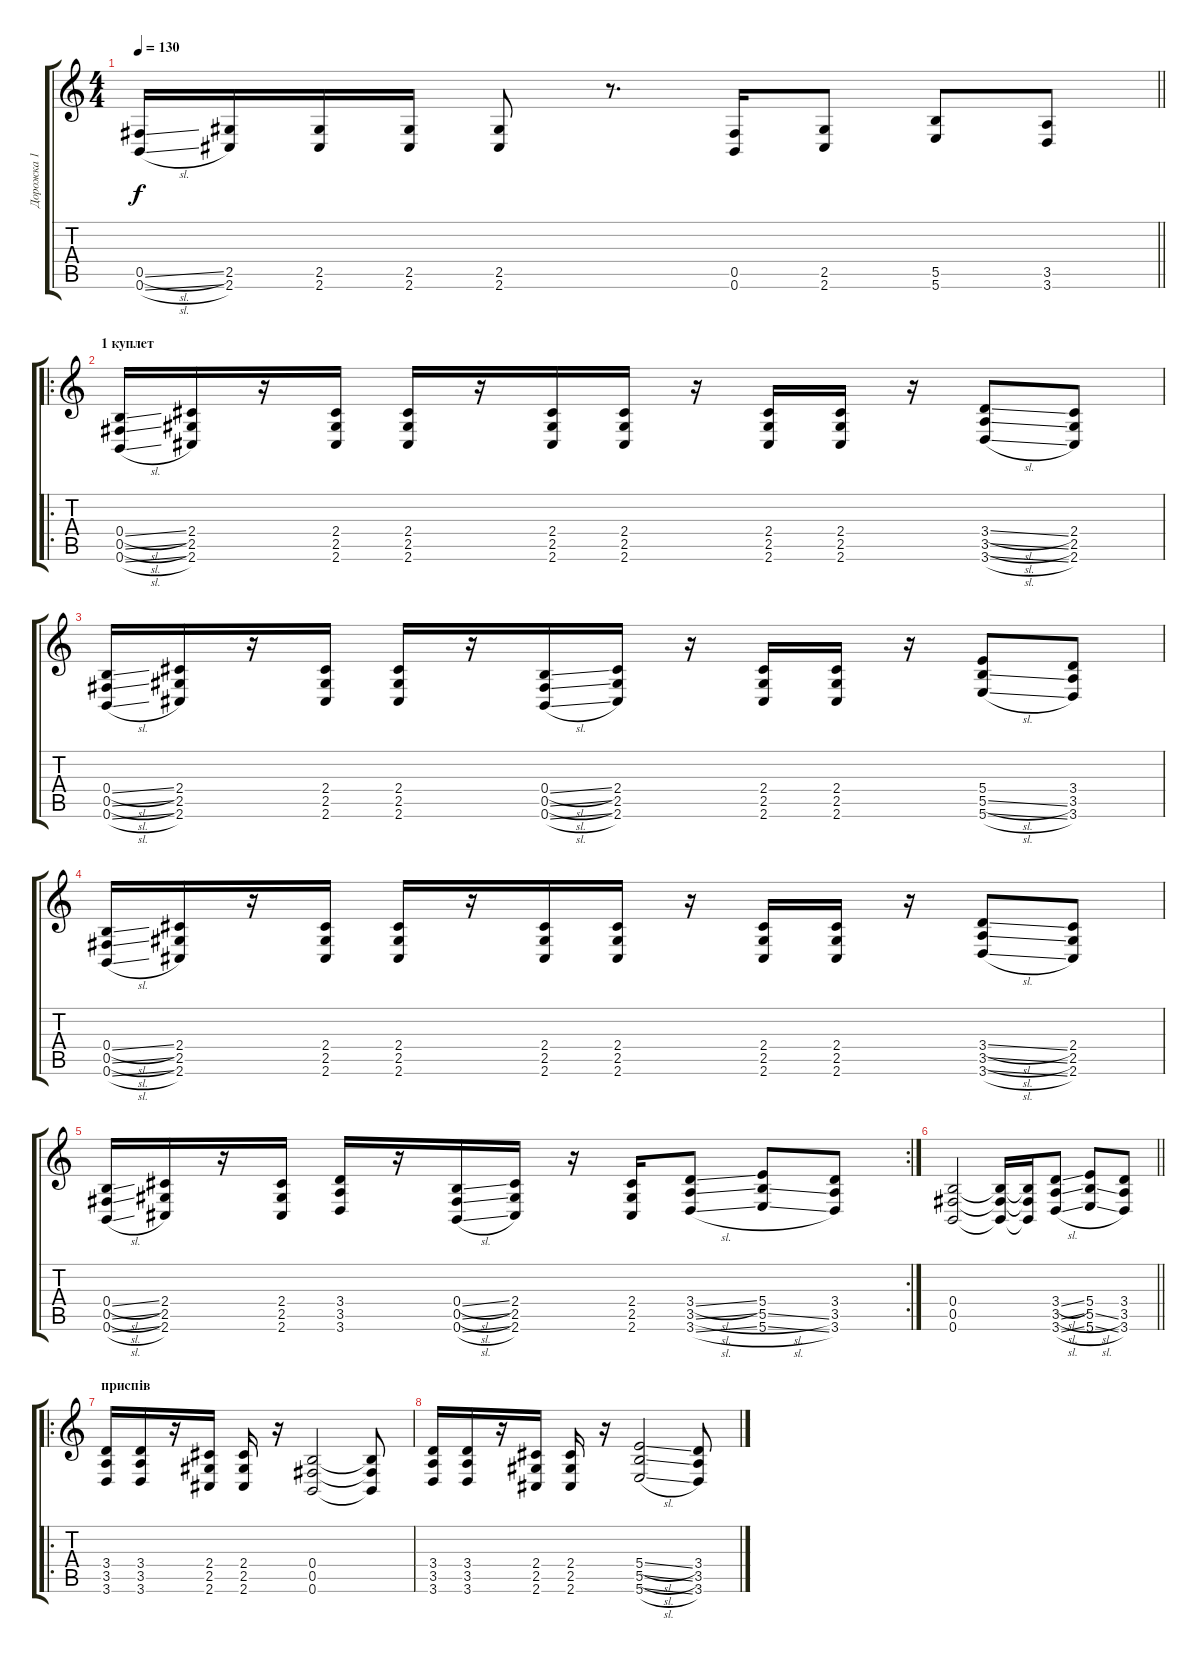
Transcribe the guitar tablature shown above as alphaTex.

\track ("Дорожка 1" "Дорожка 1") {instrument overdrivenguitar}
\staff {score tabs}
\tuning (Db4 Ab3 E3 B2 Gb2 B1) {hide}
\ts (4 4)
\tempo 130
\clef g2
\barLineRight lightlight
\ks c
(0.5{sl} 0.6{sl}).16{dy f} (2.5 2.6).16 (2.5 2.6).16 (2.5 2.6).16 (2.5 2.6).8 r.8{d} (0.5 0.6).16 (2.5 2.6).8 (5.5 5.6).8 (3.5 3.6).8 |
\ro
\section ("" "1 куплет")
(0.4{sl} 0.5{sl} 0.6{sl}).16 (2.4 2.5 2.6).16 r.16 (2.4 2.5 2.6).16 (2.4 2.5 2.6).16 r.16 (2.4 2.5 2.6).16 (2.4 2.5 2.6).16 r.16 (2.4 2.5 2.6).16 (2.4 2.5 2.6).16 r.16 (3.4{sl} 3.5{sl} 3.6{sl}).8 (2.4 2.5 2.6).8 |
(0.4{sl} 0.5{sl} 0.6{sl}).16 (2.4 2.5 2.6).16 r.16 (2.4 2.5 2.6).16 (2.4 2.5 2.6).16 r.16 (0.4{sl} 0.5{sl} 0.6{sl}).16 (2.4 2.5 2.6).16 r.16 (2.4 2.5 2.6).16 (2.4 2.5 2.6).16 r.16 (5.4 5.5{sl} 5.6{sl}).8 (3.4 3.5 3.6).8 |
(0.4{sl} 0.5{sl} 0.6{sl}).16 (2.4 2.5 2.6).16 r.16 (2.4 2.5 2.6).16 (2.4 2.5 2.6).16 r.16 (2.4 2.5 2.6).16 (2.4 2.5 2.6).16 r.16 (2.4 2.5 2.6).16 (2.4 2.5 2.6).16 r.16 (3.4{sl} 3.5{sl} 3.6{sl}).8 (2.4 2.5 2.6).8 |
\rc 2
(0.4{sl} 0.5{sl} 0.6{sl}).16 (2.4 2.5 2.6).16 r.16 (2.4 2.5 2.6).16 (3.4 3.5 3.6).16 r.16 (0.4{sl} 0.5{sl} 0.6{sl}).16 (2.4 2.5 2.6).16 r.16 (2.4 2.5 2.6).16 (3.4{sl} 3.5{sl} 3.6{sl}).8 (5.4 5.5{sl} 5.6{sl}).8 (3.4 3.5 3.6).8 |
\barLineRight lightlight
(0.4 0.5 0.6).2 (0.4{t} 0.5{t} 0.6{t}).16 (0.4{t} 0.5{t} 0.6{t}).16 (3.4{sl} 3.5{sl} 3.6{sl}).8 (5.4 5.5{sl} 5.6{sl}).8 (3.4 3.5 3.6).8 |
\ro
\section ("" "приспів")
(3.4 3.5 3.6).16 (3.4 3.5 3.6).16 r.16 (2.4 2.5 2.6).16 (2.4 2.5 2.6).16 r.16 (0.4 0.5 0.6).2 (0.4{t} 0.5{t} 0.6{t}).8 |
(3.4 3.5 3.6).16 (3.4 3.5 3.6).16 r.16 (2.4 2.5 2.6).16 (2.4 2.5 2.6).16 r.16 (5.4{sl} 5.5{sl} 5.6{sl}).2 (3.4 3.5 3.6).8
